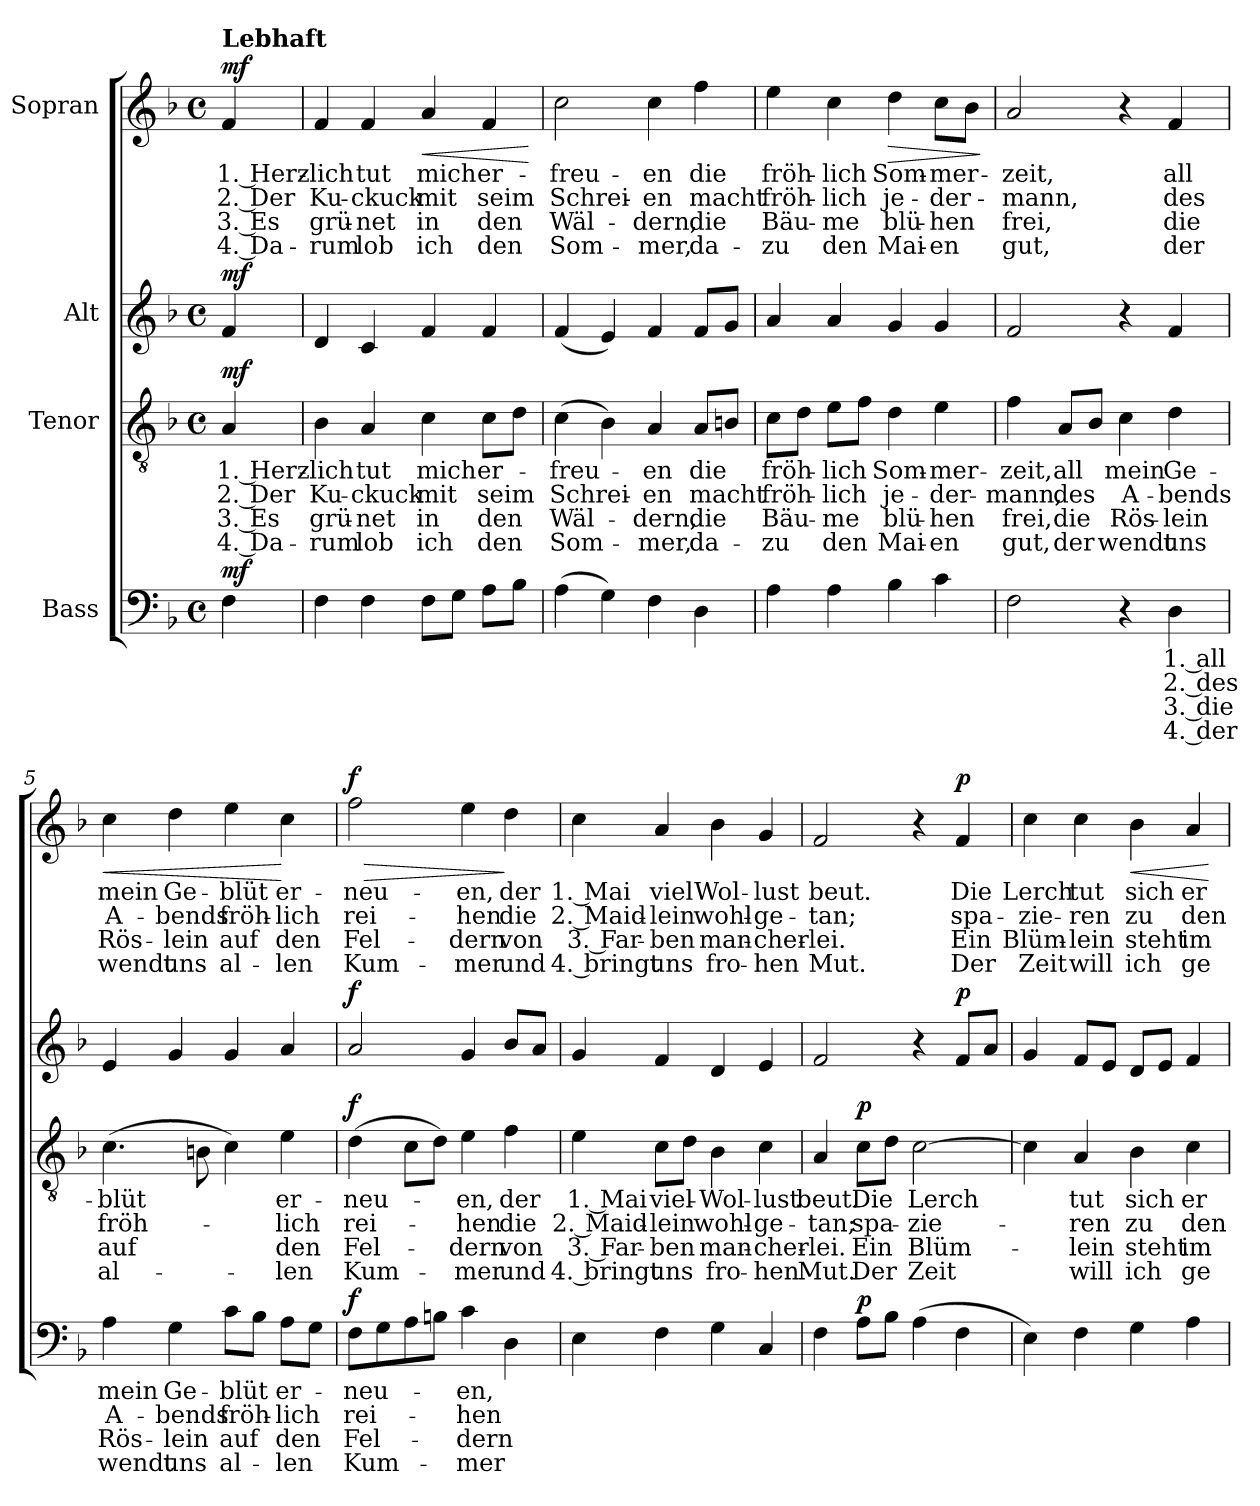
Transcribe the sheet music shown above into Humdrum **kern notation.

**kern	**text	**text	**text	**text	**dynam	**kern	**text	**text	**text	**text	**dynam	**kern	**dynam	**kern	**text	**text	**text	**text	**dynam
*part4	*part4	*part4	*part4	*part4	*part4	*part3	*part3	*part3	*part3	*part3	*part3	*part2	*part2	*part1	*part1	*part1	*part1	*part1	*part1
*staff4	*staff4	*staff4	*staff4	*staff4	*staff4	*staff3	*staff3	*staff3	*staff3	*staff3	*staff3	*staff2	*staff2	*staff1	*staff1	*staff1	*staff1	*staff1	*staff1
*I"Bass	*	*	*	*	*	*I"Tenor	*	*	*	*	*	*I"Alt	*	*I"Sopran	*	*	*	*	*
*clefF4	*	*	*	*	*	*clefGv2	*	*	*	*	*	*clefG2	*	*clefG2	*	*	*	*	*
*k[b-]	*	*	*	*	*	*k[b-]	*	*	*	*	*	*k[b-]	*	*k[b-]	*	*	*	*	*
*M4/4	*	*	*	*	*	*M4/4	*	*	*	*	*	*M4/4	*	*M4/4	*	*	*	*	*
*met(c)	*	*	*	*	*	*met(c)	*	*	*	*	*	*met(c)	*	*met(c)	*	*	*	*	*
*MM144	*	*	*	*	*	*MM144	*	*	*	*	*	*MM144	*	*MM144	*	*	*	*	*
=	=	=	=	=	=	=	=	=	=	=	=	=	=	=	=	=	=	=	=
!	!	!	!	!	!	!	!	!	!	!	!	!	!	!LO:TX:a:B:t=Lebhaft	!	!	!	!	!
!	!	!	!	!	!LO:DY:a	!	!	!	!	!	!LO:DY:a	!	!LO:DY:a	!	!	!	!	!	!LO:DY:a
4F\	.	.	.	.	mf	4A/	1. Herz-	2. Der	3. Es	4. Da-	mf	4f/	mf	4f/	1. Herz-	2. Der	3. Es	4. Da-	mf
=1	=1	=1	=1	=1	=1	=1	=1	=1	=1	=1	=1	=1	=1	=1	=1	=1	=1	=1	=1
4F\	.	.	.	.	.	4B-\	-lich	Ku-	grü-	-rum	.	4d/	.	4f/	-lich	Ku-	grü-	-rum	.
4F\	.	.	.	.	.	4A/	tut	-ckuck	-net	lob	.	4c/	.	4f/	tut	-ckuck	-net	lob	.
!	!	!	!	!	!	!	!	!	!	!	!	!	!	!	!	!	!	!	!LO:HP:b
8F\L	.	.	.	.	.	4c\	mich	mit	in	ich	.	4f/	.	4a/	mich	mit	in	ich	<
8G\J	.	.	.	.	.	.	.	.	.	.	.	.	.	.	.	.	.	.	.
8A\L	.	.	.	.	.	8c\L	er-	seim	den	den	.	4f/	.	4f/	er-	seim	den	den	.
8B-\J	.	.	.	.	.	8d\J	.	.	.	.	.	.	.	.	.	.	.	.	.
.	.	.	.	.	.	.	.	.	.	.	.	.	.	.	.	.	.	.	[
=2	=2	=2	=2	=2	=2	=2	=2	=2	=2	=2	=2	=2	=2	=2	=2	=2	=2	=2	=2
(4A\	.	.	.	.	.	(4c\	-freu-	Schrei-	Wäl-	Som-	.	(4f/	.	2cc\	-freu-	Schrei-	Wäl-	Som-	.
4G\)	.	.	.	.	.	4B-\)	.	.	.	.	.	4e/)	.	.	.	.	.	.	.
4F\	.	.	.	.	.	4A/	-en	-en	-dern,	-mer,	.	4f/	.	4cc\	-en	-en	-dern,	-mer,	.
4D\	.	.	.	.	.	8A/L	die	macht	die	-da-	.	8f/L	.	4ff\	die	macht	die	da-	.
.	.	.	.	.	.	8Bn/J	.	.	.	.	.	8g/J	.	.	.	.	.	.	.
=3	=3	=3	=3	=3	=3	=3	=3	=3	=3	=3	=3	=3	=3	=3	=3	=3	=3	=3	=3
4A\	.	.	.	.	.	8c\L	fröh-	fröh-	-Bäu-	-zu	.	4a/	.	4ee\	fröh-	fröh-	Bäu-	-zu	.
.	.	.	.	.	.	8d\J	.	.	.	.	.	.	.	.	.	.	.	.	.
4A\	.	.	.	.	.	8e\L	-lich	-lich	-me	den	.	4a/	.	4cc\	-lich	-lich	-me	den	.
.	.	.	.	.	.	8f\J	.	.	.	.	.	.	.	.	.	.	.	.	.
!	!	!	!	!	!	!	!	!	!	!	!	!	!	!	!	!	!	!	!LO:HP:b
4B-\	.	.	.	.	.	4d\	Som-	je-	blü-	Mai-	.	4g/	.	4dd\	Som-	je-	blü-	Mai-	>
4c\	.	.	.	.	.	4e\	-mer-	-der-	-hen	en	.	4g/	.	8cc\L	-mer-	-der-	-hen	-en	.
.	.	.	.	.	.	.	.	.	.	.	.	.	.	8b-\J	.	.	.	.	.
.	.	.	.	.	.	.	.	.	.	.	.	.	.	.	.	.	.	.	]
!!LO:LB:g=z
=4	=4	=4	=4	=4	=4	=4	=4	=4	=4	=4	=4	=4	=4	=4	=4	=4	=4	=4	=4
2F\	.	.	.	.	.	4f\	-zeit,	-mann,	frei,	gut,	.	2f/	.	2a/	-zeit,	-mann,	frei,	gut,	.
.	.	.	.	.	.	8A/L	all	des	die	der	.	.	.	.	.	.	.	.	.
.	.	.	.	.	.	8B-/J	.	.	.	.	.	.	.	.	.	.	.	.	.
4r	.	.	.	.	.	4c\	mein	A-	Rös-	wendt	.	4r	.	4r	.	.	.	.	.
4D\	1. all	2. des	3. die	4. der	.	4d\	Ge-	-bends	-lein	uns	.	4f/	.	4f/	all	des	die	der	.
=5	=5	=5	=5	=5	=5	=5	=5	=5	=5	=5	=5	=5	=5	=5	=5	=5	=5	=5	=5
!	!	!	!	!	!	!	!	!	!	!	!	!	!	!	!	!	!	!	!LO:HP:b
4A\	mein	A-	Rös-	wendt	.	(4.c\	-blüt	fröh-	-auf	al-	.	4e/	.	4cc\	mein	A-	Rös-	wendt	<
4G\	Ge-	-bends	-lein	uns	.	.	.	.	.	.	.	4g/	.	4dd\	Ge-	-bends	-lein	uns	.
.	.	.	.	.	.	8Bn\	.	.	.	.	.	.	.	.	.	.	.	.	.
8c\L	-blüt	fröh-	auf	al-	.	4c\)	.	.	.	.	.	4g/	.	4ee\	-blüt	fröh-	auf	al-	.
8B-\J	.	.	.	.	.	.	.	.	.	.	.	.	.	.	.	.	.	.	.
8A\L	-er-	-lich	den	-len	.	4e\	er-	-lich	den	-len	.	4a/	.	4cc\	er-	-lich	den	-len	[
8G\J	.	.	.	.	.	.	.	.	.	.	.	.	.	.	.	.	.	.	.
=6	=6	=6	=6	=6	=6	=6	=6	=6	=6	=6	=6	=6	=6	=6	=6	=6	=6	=6	=6
!	!	!	!	!	!LO:DY:a	!	!	!	!	!	!LO:DY:a	!	!LO:DY:a	!	!	!	!	!	!LO:HP:b
!	!	!	!	!	!	!	!	!	!	!	!	!	!	!	!	!	!	!	!LO:DY:n=1:a
8F\L	-neu-	rei-	Fel-	Kum-	f	(4d\	-neu-	rei-	Fel-	Kum-	f	2a/	f	2ff\	-neu-	rei-	Fel-	Kum-	> f
8G\	.	.	.	.	.	.	.	.	.	.	.	.	.	.	.	.	.	.	.
8A\	.	.	.	.	.	8c\L	.	.	.	.	.	.	.	.	.	.	.	.	.
8Bn\J	.	.	.	.	.	8d\J)	.	.	.	.	.	.	.	.	.	.	.	.	.
4c\	-en,	-hen	-dern	-mer	.	4e\	-en,	-hen	-dern	-mer	.	4g/	.	4ee\	-en,	-hen	-dern	-mer	.
4D\	.	.	.	.	.	4f\	der	die	von	und	.	8b-/L	.	4dd\	der	die	von	und	]
.	.	.	.	.	.	.	.	.	.	.	.	8a/J	.	.	.	.	.	.	.
!!LO:PB:g=z
=7	=7	=7	=7	=7	=7	=7	=7	=7	=7	=7	=7	=7	=7	=7	=7	=7	=7	=7	=7
4E\	.	.	.	.	.	4e\	1. Mai	2. Maid-	3. Far-	4. bringt	.	4g/	.	4cc\	1. Mai	2. Maid-	3. Far-	4. bringt	.
4F\	.	.	.	.	.	8c\L	viel-	-lein	-ben	uns	.	4f/	.	4a/	viel	-lein	-ben	uns	.
.	.	.	.	.	.	8d\J	.	.	.	.	.	.	.	.	.	.	.	.	.
4G\	.	.	.	.	.	4B-\	-Wol-	wohl-	man-	fro-	.	4d/	.	4b-\	Wol-	wohl-	man-	fro-	.
4C/	.	.	.	.	.	4c\	-lust	-ge-	-cher-	hen	.	4e/	.	4g/	-lust	-ge-	-cher-	-hen	.
=8	=8	=8	=8	=8	=8	=8	=8	=8	=8	=8	=8	=8	=8	=8	=8	=8	=8	=8	=8
4F\	.	.	.	.	.	4A/	beut.	-tan;	-lei.	Mut.	.	2f/	.	2f/	beut.	-tan;	-lei.	Mut.	.
!	!	!	!	!	!LO:DY:a	!	!	!	!	!	!LO:DY:a	!	!	!	!	!	!	!	!
8A\L	.	.	.	.	p	8c\L	Die	spa-	Ein	Der	p	.	.	.	.	.	.	.	.
8B-\J	.	.	.	.	.	8d\J	.	.	.	.	.	.	.	.	.	.	.	.	.
(4A\	.	.	.	.	.	[2c\	Lerch	-zie-	Blüm-	Zeit	.	4r	.	4r	.	.	.	.	.
!	!	!	!	!	!	!	!	!	!	!	!	!	!LO:DY:a	!	!	!	!	!	!LO:DY:a
4F\	.	.	.	.	.	.	.	.	.	.	.	8f/L	p	4f/	Die	spa-	Ein	Der	p
.	.	.	.	.	.	.	.	.	.	.	.	8a/J	.	.	.	.	.	.	.
=9	=9	=9	=9	=9	=9	=9	=9	=9	=9	=9	=9	=9	=9	=9	=9	=9	=9	=9	=9
4E\)	.	.	.	.	.	4c\]	.	.	.	.	.	4g/	.	4cc\	Lerch	-zie-	Blüm-	Zeit	.
4F\	.	.	.	.	.	4A/	tut	-ren	-lein	will	.	8f/L	.	4cc\	tut	-ren	-lein	will	.
.	.	.	.	.	.	.	.	.	.	.	.	8e/J	.	.	.	.	.	.	.
!	!	!	!	!	!	!	!	!	!	!	!	!	!	!	!	!	!	!	!LO:HP:b
4G\	.	.	.	.	.	4B-\	sich	zu	steht	ich	.	8d/L	.	4b-\	sich	zu	steht	ich	<
.	.	.	.	.	.	.	.	.	.	.	.	8e/J	.	.	.	.	.	.	.
4A\	.	.	.	.	.	4c\	er-	den	im	ge-	.	4f/	.	4a/	er-	den	im	ge-	.
.	.	.	.	.	.	.	.	.	.	.	.	.	.	.	.	.	.	.	[
=	=	=	=	=	=	=	=	=	=	=	=	=	=	=	=	=	=	=	=
*-	*-	*-	*-	*-	*-	*-	*-	*-	*-	*-	*-	*-	*-	*-	*-	*-	*-	*-	*-
